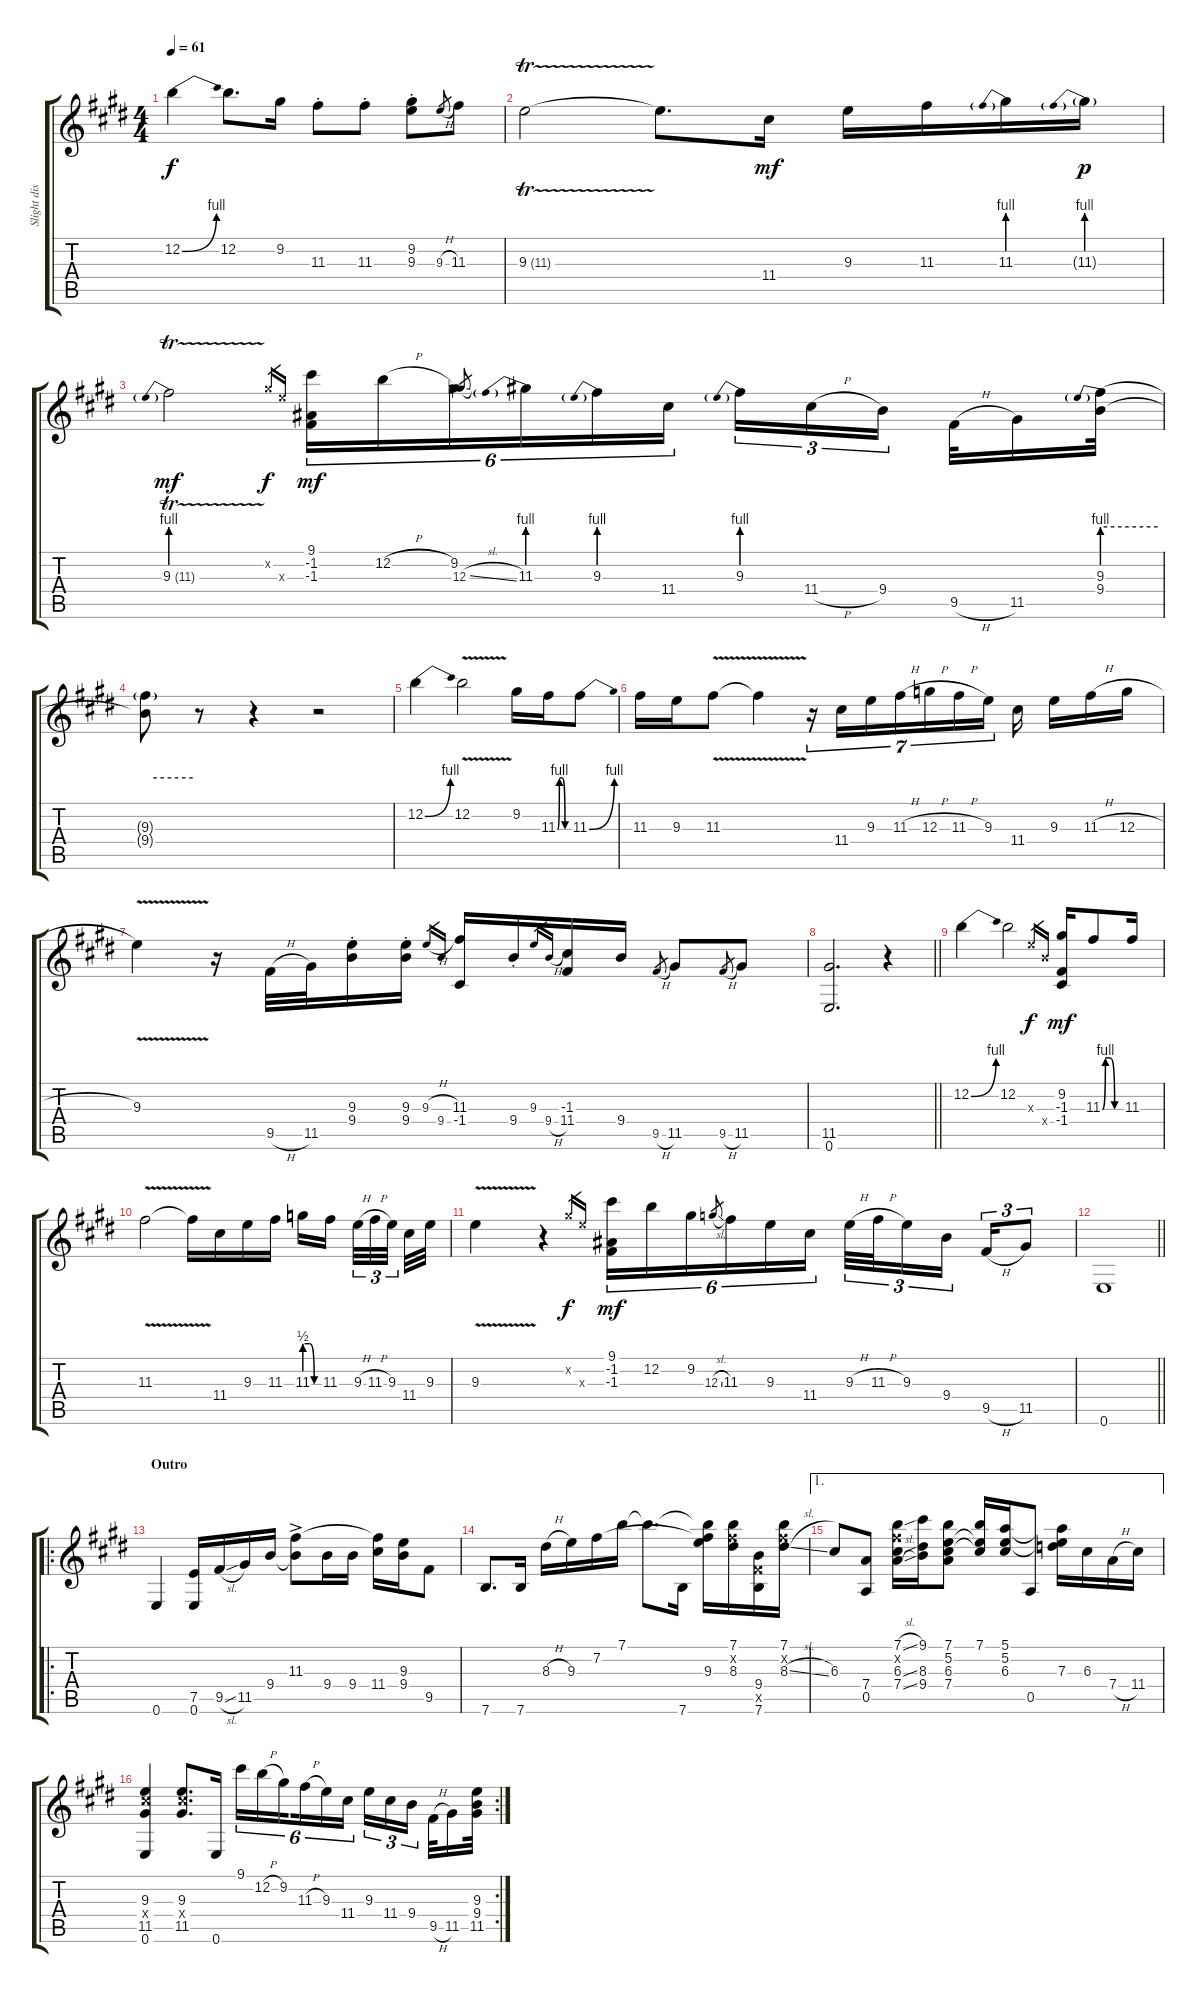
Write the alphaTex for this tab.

\track ("Slight dist" "Slight dis") {instrument overdrivenguitar}
\staff {score tabs}
\tuning (E4 B3 G3 D3 A2 E2) {hide}
\ts (4 4)
\tempo 61
\clef g2
\ks c#minor
12.2{be (bend 0 0 60 4)}.4{dy f} 12.2.8{d} 9.2.16 11.3{st}.8 11.3{st}.8 (9.2{st} 9.3{st}).8 9.3{h}.8{gr} 11.3.8 |
9.3{tr (11 32)}.2 9.3{t}.8{d} 11.4.16{dy mf} 9.3.16 11.3.16 11.3{be (prebend 0 4 60 4)}.16 11.3{be (prebend 0 4 60 4) g}.16{dy p} |
9.3{be (prebend 0 4 60 4) tr (11 32)}.2{dy mf} 9.2{x}.16{gr dy f} 9.3{x}.16{gr} (9.1 -1.2 -1.3).16{tu (6 4) dy mf} 12.2{h}.16{tu (6 4)} 9.2.16{tu (6 4)} 12.3{sl}.8{gr beam splitsecondary} 11.3{be (prebend 0 4 60 4)}.16{tu (6 4)} 9.3{be (prebend 0 4 60 4)}.16{tu (6 4)} 11.4.16{tu (6 4)} 9.3{be (prebend 0 4 60 4)}.16{tu (3 2)} 11.4{h}.16{tu (3 2)} 9.4.16{tu (3 2) beam splitsecondary} 9.5{h}.32 11.5.16 (9.3{be (prebend 0 4 60 4)} 9.4).32 |
(9.3{be (hold 0 4 60 4) t} 9.4{t}).8 r.8 r.4 r.2 |
12.2{be (bend 0 0 60 4)}.4 12.2{v}.2 9.2.16 11.3{be (custom 0 0 10 4 25 4 40 0 60 0)}.16 11.3{be (bend 0 0 60 4)}.8 |
11.3.16 9.3.16 11.3{v}.8 11.3{v t}.4 r.16{tu (7 4)} 11.4.16{tu (7 4)} 9.3.16{tu (7 4)} 11.3{h}.16{tu (7 4)} 12.3{h}.16{tu (7 4)} 11.3{h}.16{tu (7 4)} 9.3.16{tu (7 4)} 11.4.16 9.3.16 11.3{h}.16 12.3{h}.16 |
9.3{v}.4 r.16 9.5{h}.32 11.5.32 (9.3{st} 9.4{st}).16 (9.3{st} 9.4{st}).16 9.3{h}.16{gr} 9.4.16{gr} (11.3 -1.4).16 9.4{st}.16 9.3.16{gr} 9.4{h}.16{gr} (-1.3 11.4).16 9.4.16 9.5{h}.8{gr} 11.5.8 9.5{h}.8{gr} 11.5.8 |
\barLineRight lightlight
(11.5 0.6).2{d} r.4 |
12.2{be (bend 0 0 60 4)}.4 12.2.2 9.3{x}.16{gr dy f} 9.4{x}.16{gr} (9.2 -1.3 -1.4).16{dy mf} 11.3{be (custom 0 0 10 4 25 4 40 0 60 0)}.8 11.3.16 |
11.3{v}.2 11.3{t}.16 11.4.16 9.3.16 11.3.16 11.3{be (custom 0 2 20 2 40 0 60 0)}.16 11.3.16{beam splitsecondary} 9.3{h}.32{tu (3 2)} 11.3{h}.32{tu (3 2)} 9.3.32{tu (3 2) beam splitsecondary} 11.4.32 9.3.32 |
9.3{v}.4 r.4 9.2{x}.16{gr dy f} 9.3{x}.16{gr} (9.1 -1.2 -1.3).16{tu (6 4) dy mf} 12.2.16{tu (6 4)} 9.2.16{tu (6 4)} 12.3{sl}.8{gr beam splitsecondary} 11.3.16{tu (6 4)} 9.3.16{tu (6 4)} 11.4.16{tu (6 4)} 9.3{h}.32{tu (3 2)} 11.3{h}.32{tu (3 2)} 9.3.16{tu (3 2)} 9.4.16{tu (3 2) beam splitsecondary} 9.5{h}.16{tu (3 2)} 11.5.8{tu (3 2)} |
\barLineRight lightlight
0.6.1 |
\ro
\section ("" "Outro")
0.6.4 (7.5 0.6).16 9.5{sl}.16 11.5.16 9.4.16 (11.3{ac} 9.4{t}).8 9.4.16 9.4.16 (11.3{t} 11.4).16 (9.3 9.4).16 9.5.8 |
7.6.8{d} 7.6.16 8.3{h}.16 9.3.16 7.2.16 7.1.16 7.1{t}.8{d} 7.6.16 (7.1{t} 7.2{t} 9.3).16 (7.1 7.2{x} 8.3).16 (9.4 9.5{x} 7.6).16 (7.1 7.2{x} 8.3{sl}).16 |
\ae 1
6.3.8 (7.4 0.5).8 (7.1{sl} 7.2{x} 6.3{sl} 7.4{sl}).16 (9.1 8.3 9.4).16 (7.1 5.2 6.3 7.4).8 (7.1 5.2{t} 6.3{t}).16 (5.1 5.2 6.3).16 0.5.8 (5.1{t} 5.2{t} 7.3).16 6.3.16 7.4{h}.16 11.4.16 |
\rc 2
(9.3 11.4{x} 11.5 0.6).4 (9.3 11.4{x} 11.5).8{d} 0.6.16 9.1.16{tu (6 4)} 12.2{h}.16{tu (6 4)} 9.2.16{tu (6 4) beam splitsecondary} 11.3{h}.16{tu (6 4)} 9.3.16{tu (6 4)} 11.4.16{tu (6 4)} 9.3.16{tu (3 2)} 11.4.16{tu (3 2)} 9.4.16{tu (3 2) beam splitsecondary} 9.5{h}.32 11.5.16 (9.3 9.4 11.5).32
